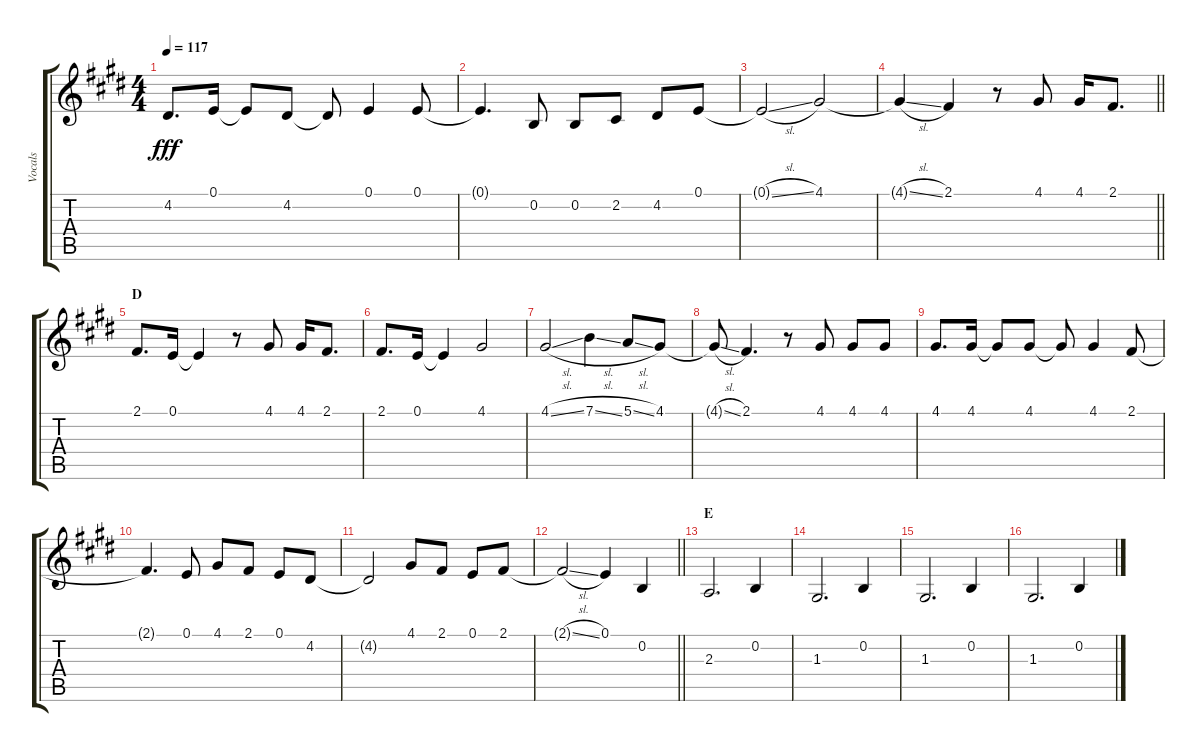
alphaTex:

\track ("Vocals" "Vocals") {instrument voiceoohs}
\staff {score tabs}
\tuning (E4 B3 G3 D3 A2 E2) {hide}
\ts (4 4)
\tempo 117
\clef g2
\ks e
4.2.8{d dy fff} 0.1.16 0.1{t}.8 4.2.8 4.2{t}.8 0.1.4 0.1.8 |
0.1{t}.4{d} 0.2.8 0.2.8 2.2.8 4.2.8 0.1.8 |
0.1{sl t}.2 4.1.2 |
\barLineRight lightlight
4.1{sl t}.4 2.1.4 r.8 4.1.8 4.1.16 2.1.8{d} |
\section ("" "D")
2.1.8{d} 0.1.16 0.1{t}.4 r.8 4.1.8 4.1.16 2.1.8{d} |
2.1.8{d} 0.1.16 0.1{t}.4 4.1.2 |
4.1{sl}.2 7.1{sl}.4 5.1{sl}.8 4.1.8 |
4.1{sl t}.8 2.1.4{d} r.8 4.1.8 4.1.8 4.1.8 |
4.1.8{d} 4.1.16 4.1{t}.8 4.1.8 4.1{t}.8 4.1.4 2.1.8 |
2.1{t}.4{d} 0.1.8 4.1.8 2.1.8 0.1.8 4.2.8 |
4.2{t}.2 4.1.8 2.1.8 0.1.8 2.1.8 |
\barLineRight lightlight
2.1{sl t}.2 0.1.4 0.2.4 |
\section ("" "E")
2.3.2{d} 0.2.4 |
1.3.2{d} 0.2.4 |
1.3.2{d} 0.2.4 |
1.3.2{d} 0.2.4
